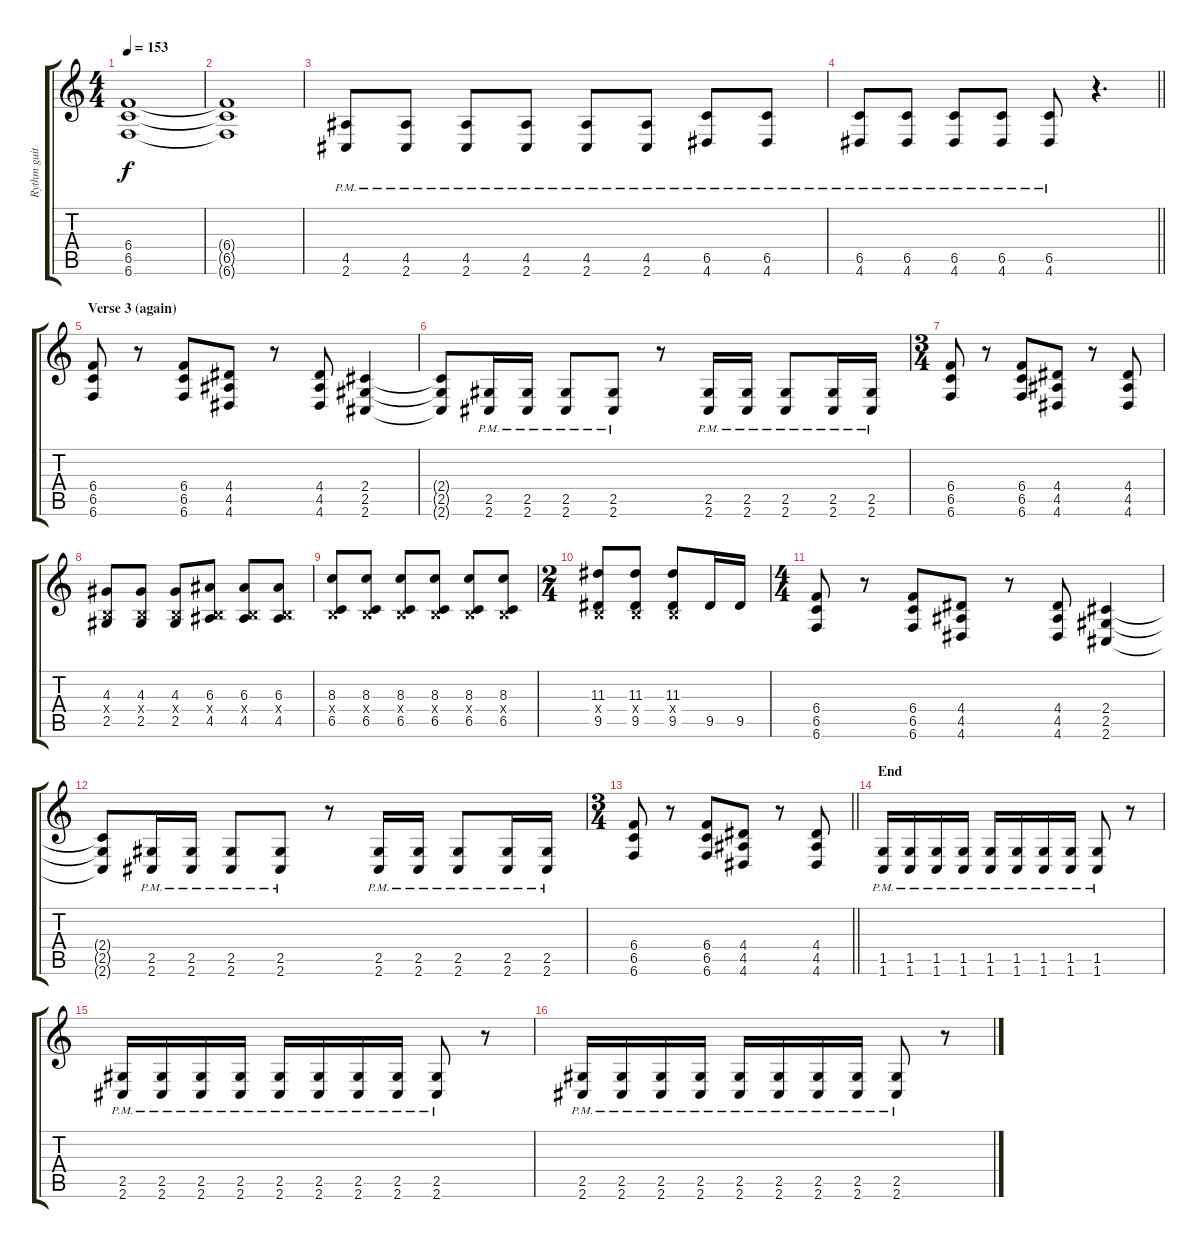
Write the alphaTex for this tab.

\track ("Rythm guitar" "Rythm guit") {instrument overdrivenguitar}
\staff {score tabs}
\tuning (Db4 Ab3 E3 B2 Gb2 B1) {hide}
\ts (4 4)
\tempo 153
\clef g2
\ks c
(6.4 6.5 6.6).1{dy f} |
(6.4{t} 6.5{t} 6.6{t}).1 |
(4.5{pm} 2.6).8 (4.5{pm} 2.6).8 (4.5{pm} 2.6).8 (4.5{pm} 2.6).8 (4.5{pm} 2.6).8 (4.5{pm} 2.6).8 (6.5{pm} 4.6).8 (6.5{pm} 4.6).8 |
\barLineRight lightlight
(6.5{pm} 4.6).8 (6.5{pm} 4.6).8 (6.5{pm} 4.6).8 (6.5{pm} 4.6).8 (6.5{pm} 4.6).8 r.4{d} |
\section ("" "Verse 3 (again)")
(6.4 6.5 6.6).8 r.8 (6.4 6.5 6.6).8 (4.4 4.5 4.6).8 r.8 (4.4 4.5 4.6).8 (2.4 2.5 2.6).4 |
(2.4{t} 2.5{t} 2.6{t}).8 (2.5{pm} 2.6).16 (2.5{pm} 2.6).16 (2.5{pm} 2.6).8 (2.5{pm} 2.6).8 r.8 (2.5{pm} 2.6).16 (2.5{pm} 2.6).16 (2.5{pm} 2.6).8 (2.5{pm} 2.6).16 (2.5{pm} 2.6).16 |
\ts (3 4)
(6.4 6.5 6.6).8 r.8 (6.4 6.5 6.6).8 (4.4 4.5 4.6).8 r.8 (4.4 4.5 4.6).8 |
(4.3 0.4{x} 2.5).8 (4.3 0.4{x} 2.5).8 (4.3 0.4{x} 2.5).8 (6.3 0.4{x} 4.5).8 (6.3 0.4{x} 4.5).8 (6.3 0.4{x} 4.5).8 |
(8.3 0.4{x} 6.5).8 (8.3 0.4{x} 6.5).8 (8.3 0.4{x} 6.5).8 (8.3 0.4{x} 6.5).8 (8.3 0.4{x} 6.5).8 (8.3 0.4{x} 6.5).8 |
\ts (2 4)
(11.3 0.4{x} 9.5).8 (11.3 0.4{x} 9.5).8 (11.3 0.4{x} 9.5).8 9.5.16 9.5.16 |
\ts (4 4)
(6.4 6.5 6.6).8 r.8 (6.4 6.5 6.6).8 (4.4 4.5 4.6).8 r.8 (4.4 4.5 4.6).8 (2.4 2.5 2.6).4 |
(2.4{t} 2.5{t} 2.6{t}).8 (2.5{pm} 2.6).16 (2.5{pm} 2.6).16 (2.5{pm} 2.6).8 (2.5{pm} 2.6).8 r.8 (2.5{pm} 2.6).16 (2.5{pm} 2.6).16 (2.5{pm} 2.6).8 (2.5{pm} 2.6).16 (2.5{pm} 2.6).16 |
\ts (3 4)
\barLineRight lightlight
(6.4 6.5 6.6).8 r.8 (6.4 6.5 6.6).8 (4.4 4.5 4.6).8 r.8 (4.4 4.5 4.6).8 |
\section ("" "End")
(1.5{pm} 1.6).16 (1.5{pm} 1.6).16 (1.5{pm} 1.6).16 (1.5{pm} 1.6).16 (1.5{pm} 1.6).16 (1.5{pm} 1.6).16 (1.5{pm} 1.6).16 (1.5{pm} 1.6).16 (1.5{pm} 1.6).8 r.8 |
(2.5{pm} 2.6).16 (2.5{pm} 2.6).16 (2.5{pm} 2.6).16 (2.5{pm} 2.6).16 (2.5{pm} 2.6).16 (2.5{pm} 2.6).16 (2.5{pm} 2.6).16 (2.5{pm} 2.6).16 (2.5{pm} 2.6).8 r.8 |
(2.5{pm} 2.6).16 (2.5{pm} 2.6).16 (2.5{pm} 2.6).16 (2.5{pm} 2.6).16 (2.5{pm} 2.6).16 (2.5{pm} 2.6).16 (2.5{pm} 2.6).16 (2.5{pm} 2.6).16 (2.5{pm} 2.6).8 r.8
